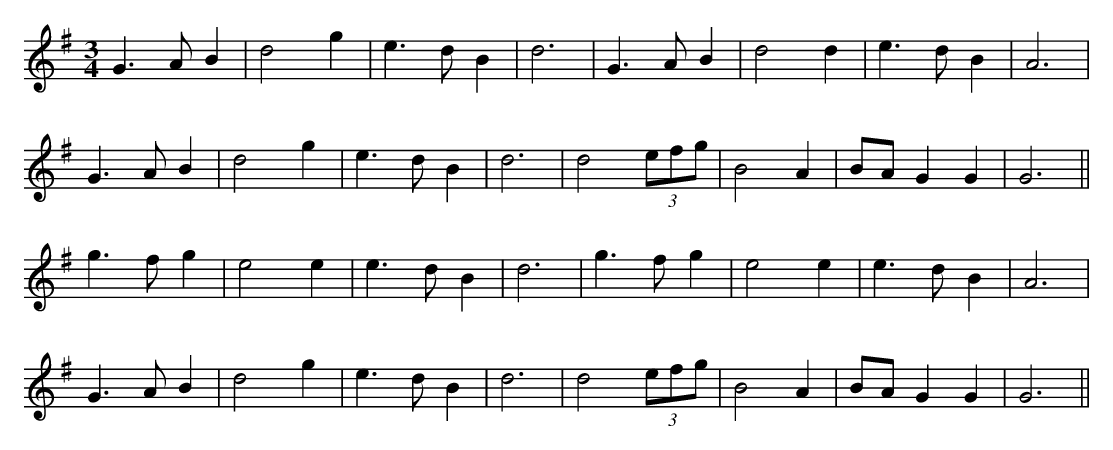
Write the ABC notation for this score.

X:1
M:3/4
K:G
G3A B2|d4 g2|e3d B2|d6|G3A B2|d4 d2|e3d B2|A6|
G3A B2|d4 g2|e3d B2|d6|d4 (3efg|B4 A2|BA G2 G2|G6||
g3f g2|e4 e2|e3d B2|d6|g3f g2|e4 e2|e3d B2|A6|
G3A B2|d4 g2|e3d B2|d6|d4 (3efg|B4 A2|BA G2 G2|G6||
